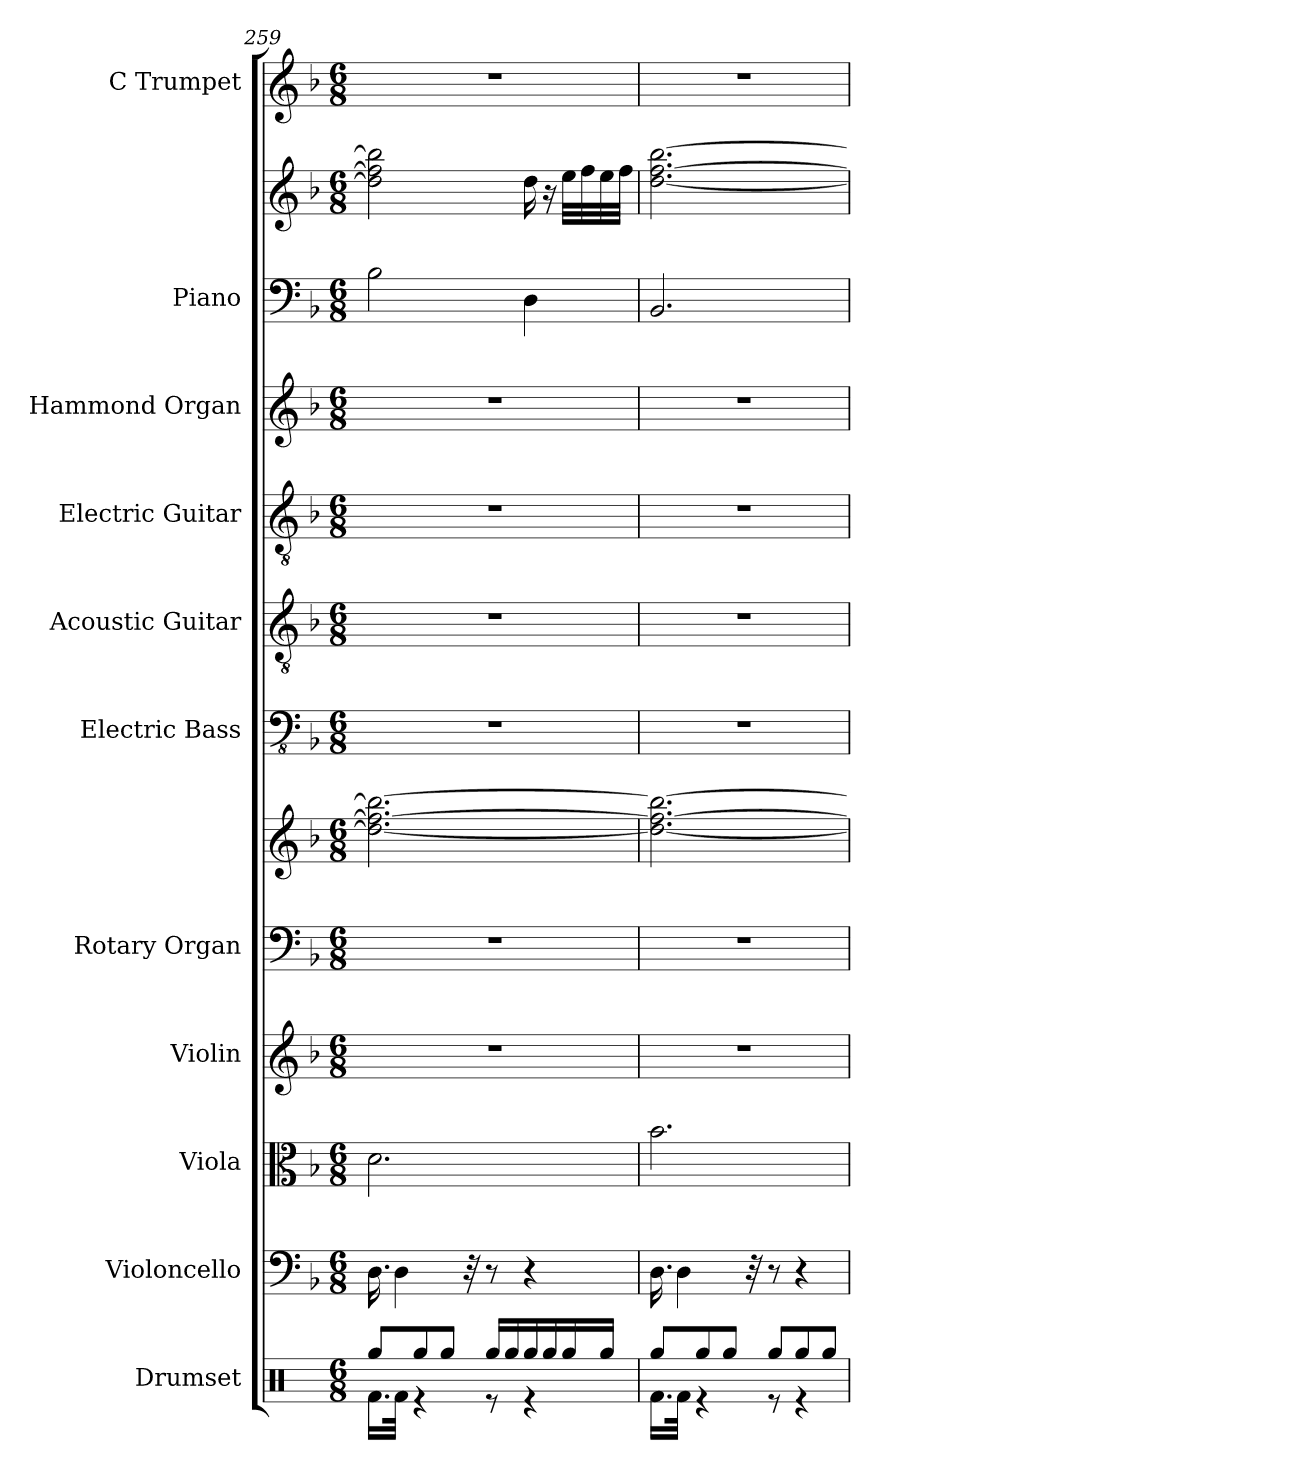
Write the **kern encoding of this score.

**kern	**kern	**kern	**kern	**kern	**kern	**kern	**kern	**kern	**kern	**kern	**kern	**kern
*part11	*part10	*part9	*part8	*part7	*part7	*part6	*part5	*part4	*part3	*part2	*part2	*part1
*staff13	*staff12	*staff11	*staff10	*staff9	*staff8	*staff7	*staff6	*staff5	*staff4	*staff3	*staff2	*staff1
*I"Drumset	*I"Violoncello	*I"Viola	*I"Violin	*I"Rotary Organ	*	*I"Electric Bass	*I"Acoustic Guitar	*I"Electric Guitar	*I"Hammond Organ	*I"Piano	*	*I"C Trumpet
*I'Drs.	*I'Vc.	*I'Vla.	*I'Vln.	*I'Rot. Org.	*	*I'El. B.	*I'Guit.	*I'El. Guit.	*I'Hm. Org.	*I'Pno.	*	*I'C Tpt.
*clefX	*clefF4	*clefC3	*clefG2	*clefF4	*clefG2	*clefFv4	*clefGv2	*clefGv2	*clefG2	*clefF4	*clefG2	*clefG2
*k[]	*k[b-]	*k[b-]	*k[b-]	*k[b-]	*k[b-]	*k[b-]	*k[b-]	*k[b-]	*k[b-]	*k[b-]	*k[b-]	*k[b-]
*M6/8	*M6/8	*M6/8	*M6/8	*M6/8	*M6/8	*M6/8	*M6/8	*M6/8	*M6/8	*M6/8	*M6/8	*M6/8
=259	=259	=259	=259	=259	=259	=259	=259	=259	=259	=259	=259	=259
*^	*	*	*	*	*	*	*	*	*	*	*	*
8Rgg/L	16.Rf\LL	16.D\	2.d\	2.r	2.r	2.dd\_ 2.ff\_ 2.bb-\_	2.r	2.r	2.r	2.r	2B-\	2dd\] 2ff\] 2bb-\]	2.r
.	32Rf\JJk	4D\	.	.	.	.	.	.	.	.	.	.	.
8Rgg/	4r	.	.	.	.	.	.	.	.	.	.	.	.
8Rgg/J	.	.	.	.	.	.	.	.	.	.	.	.	.
.	.	32r	.	.	.	.	.	.	.	.	.	.	.
16Rgg/LL	8r	8r	.	.	.	.	.	.	.	.	.	.	.
16Rgg/	.	.	.	.	.	.	.	.	.	.	.	.	.
16Rgg/	4r	4r	.	.	.	.	.	.	.	.	4D\	16dd\	.
16Rgg/	.	.	.	.	.	.	.	.	.	.	.	16r	.
16Rgg/	.	.	.	.	.	.	.	.	.	.	.	32ee\LLL	.
.	.	.	.	.	.	.	.	.	.	.	.	32ff\	.
16Rgg/JJ	.	.	.	.	.	.	.	.	.	.	.	32ee\	.
.	.	.	.	.	.	.	.	.	.	.	.	32ff\JJJ	.
=260	=260	=260	=260	=260	=260	=260	=260	=260	=260	=260	=260	=260	=260
8Rgg/L	16.Rf\LL	16.D\	2.b-\	2.r	2.r	2.dd\_ 2.ff\_ 2.bb-\_	2.r	2.r	2.r	2.r	2.BB-/	[2.dd\ [2.ff\ [2.bb-\	2.r
.	32Rf\JJk	4D\	.	.	.	.	.	.	.	.	.	.	.
8Rgg/	4r	.	.	.	.	.	.	.	.	.	.	.	.
8Rgg/J	.	.	.	.	.	.	.	.	.	.	.	.	.
.	.	32r	.	.	.	.	.	.	.	.	.	.	.
8Rgg/L	8r	8r	.	.	.	.	.	.	.	.	.	.	.
8Rgg/	4r	4r	.	.	.	.	.	.	.	.	.	.	.
8Rgg/J	.	.	.	.	.	.	.	.	.	.	.	.	.
*v	*v	*	*	*	*	*	*	*	*	*	*	*	*
=	=	=	=	=	=	=	=	=	=	=	=	=
*-	*-	*-	*-	*-	*-	*-	*-	*-	*-	*-	*-	*-
